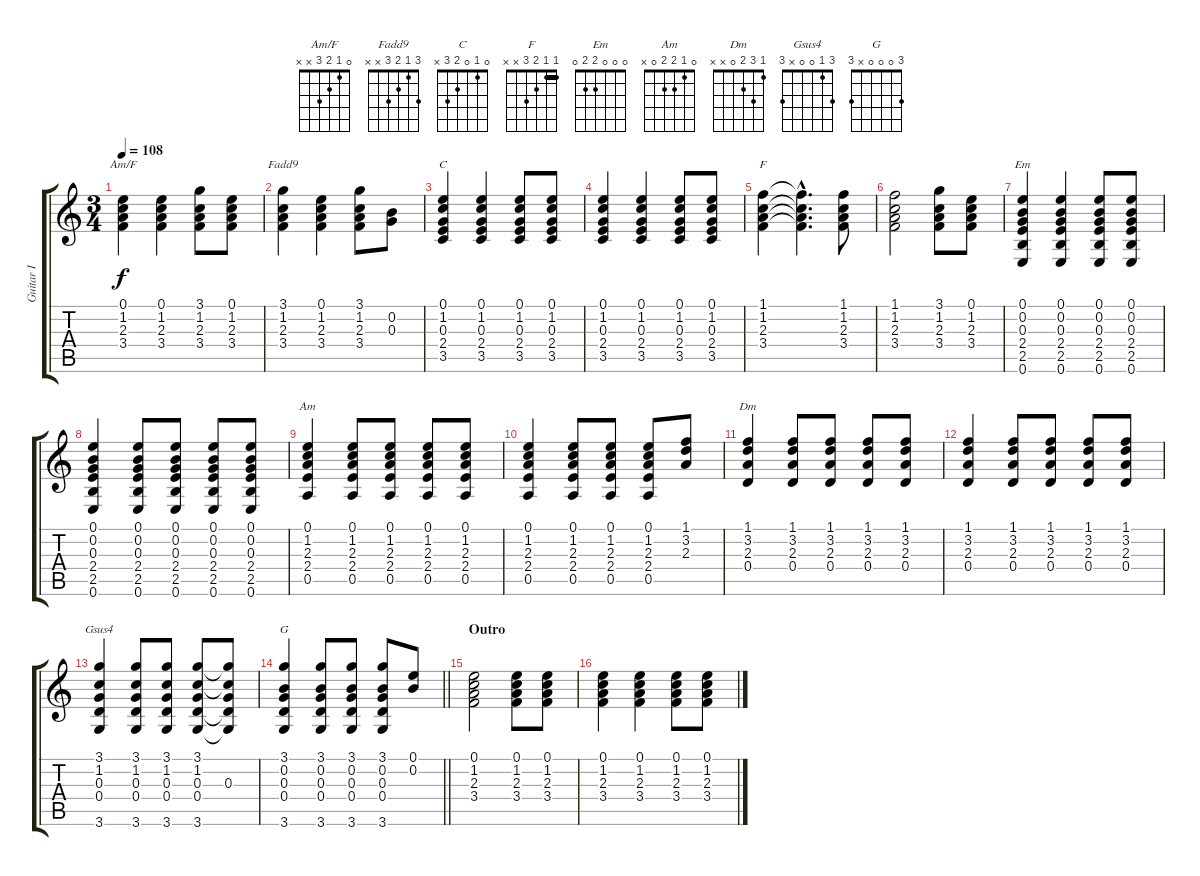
\track ("Guitar I" "Guitar I") {instrument acousticguitarnylon}
\staff {score tabs}
\tuning (E4 B3 G3 D3 A2 E2) {hide}
\chord ("Am/F" 0 1 2 3 x x)
\chord ("Fadd9" 3 1 2 3 x x)
\chord ("C" 0 1 0 2 3 x)
\chord ("F" 1 1 2 3 x x) {barre 1}
\chord ("Em" 0 0 0 2 2 0)
\chord ("Am" 0 1 2 2 0 x)
\chord ("Dm" 1 3 2 0 x x)
\chord ("Gsus4" 3 1 0 0 x 3)
\chord ("G" 3 0 0 0 x 3)
\ts (3 4)
\tempo 108
\clef g2
\ks c
(0.1 1.2 2.3 3.4).4{ch "Am/F" dy f} (0.1 1.2 2.3 3.4).4 (3.1 1.2 2.3 3.4).8 (0.1 1.2 2.3 3.4).8 |
(3.1 1.2 2.3 3.4).4{ch "Fadd9"} (0.1 1.2 2.3 3.4).4 (3.1 1.2 2.3 3.4).8 (0.2 0.3).8 |
(0.1 1.2 0.3 2.4 3.5).4{ch "C"} (0.1 1.2 0.3 2.4 3.5).4 (0.1 1.2 0.3 2.4 3.5).8 (0.1 1.2 0.3 2.4 3.5).8 |
(0.1 1.2 0.3 2.4 3.5).4 (0.1 1.2 0.3 2.4 3.5).4 (0.1 1.2 0.3 2.4 3.5).8 (0.1 1.2 0.3 2.4 3.5).8 |
(1.1 1.2 2.3 3.4).4{ch "F"} (1.1{hac t} 1.2{hac t} 2.3{hac t} 3.4{hac t}).4{d} (1.1 1.2 2.3 3.4).8 |
(1.1 1.2 2.3 3.4).2 (3.1 1.2 2.3 3.4).8 (0.1 1.2 2.3 3.4).8 |
(0.1 0.2 0.3 2.4 2.5 0.6).4{ch "Em"} (0.1 0.2 0.3 2.4 2.5 0.6).4 (0.1 0.2 0.3 2.4 2.5 0.6).8 (0.1 0.2 0.3 2.4 2.5 0.6).8 |
(0.1 0.2 0.3 2.4 2.5 0.6).4 (0.1 0.2 0.3 2.4 2.5 0.6).8 (0.1 0.2 0.3 2.4 2.5 0.6).8 (0.1 0.2 0.3 2.4 2.5 0.6).8 (0.1 0.2 0.3 2.4 2.5 0.6).8 |
(0.1 1.2 2.3 2.4 0.5).4{ch "Am"} (0.1 1.2 2.3 2.4 0.5).8 (0.1 1.2 2.3 2.4 0.5).8 (0.1 1.2 2.3 2.4 0.5).8 (0.1 1.2 2.3 2.4 0.5).8 |
(0.1 1.2 2.3 2.4 0.5).4 (0.1 1.2 2.3 2.4 0.5).8 (0.1 1.2 2.3 2.4 0.5).8 (0.1 1.2 2.3 2.4 0.5).8 (1.1 3.2 2.3).8 |
(1.1 3.2 2.3 0.4).4{ch "Dm"} (1.1 3.2 2.3 0.4).8 (1.1 3.2 2.3 0.4).8 (1.1 3.2 2.3 0.4).8 (1.1 3.2 2.3 0.4).8 |
(1.1 3.2 2.3 0.4).4 (1.1 3.2 2.3 0.4).8 (1.1 3.2 2.3 0.4).8 (1.1 3.2 2.3 0.4).8 (1.1 3.2 2.3 0.4).8 |
(3.1 1.2 0.3 0.4 3.6).4{ch "Gsus4"} (3.1 1.2 0.3 0.4 3.6).8 (3.1 1.2 0.3 0.4 3.6).8 (3.1 1.2 0.3 0.4 3.6).8 (3.1{t} 1.2{t} 0.3 0.4{t} 3.6{t}).8 |
\barLineRight lightlight
(3.1 0.2 0.3 0.4 3.6).4{ch "G"} (3.1 0.2 0.3 0.4 3.6).8 (3.1 0.2 0.3 0.4 3.6).8 (3.1 0.2 0.3 0.4 3.6).8 (0.1 0.2).8 |
\section ("" "Outro")
(0.1 1.2 2.3 3.4).2 (0.1 1.2 2.3 3.4).8 (0.1 1.2 2.3 3.4).8 |
(0.1 1.2 2.3 3.4).4 (0.1 1.2 2.3 3.4).4 (0.1 1.2 2.3 3.4).8 (0.1 1.2 2.3 3.4).8
